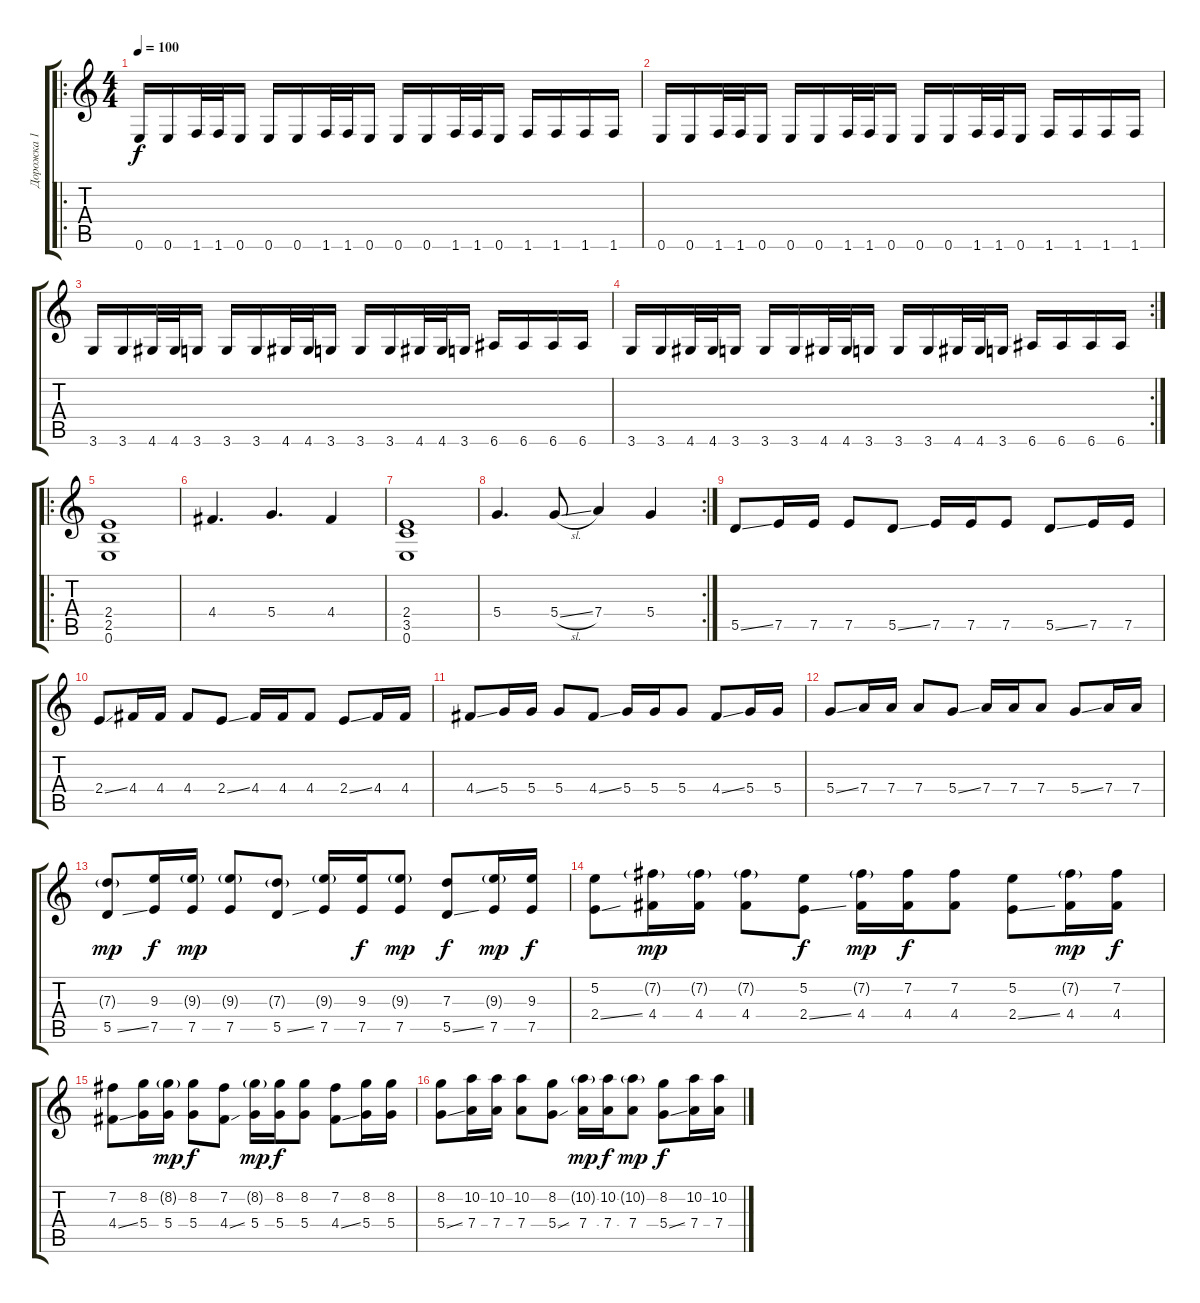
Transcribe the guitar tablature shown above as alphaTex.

\track ("Дорожка 1" "Дорожка 1") {instrument distortionguitar}
\staff {score tabs}
\tuning (E4 B3 G3 D3 A2 E2) {hide}
\ro
\ts (4 4)
\tempo 100
\clef g2
\ks c
0.6.16{dy f} 0.6.16 1.6.32 1.6.32 0.6.16 0.6.16 0.6.16 1.6.32 1.6.32 0.6.16 0.6.16 0.6.16 1.6.32 1.6.32 0.6.16 1.6.16 1.6.16 1.6.16 1.6.16 |
0.6.16 0.6.16 1.6.32 1.6.32 0.6.16 0.6.16 0.6.16 1.6.32 1.6.32 0.6.16 0.6.16 0.6.16 1.6.32 1.6.32 0.6.16 1.6.16 1.6.16 1.6.16 1.6.16 |
3.6.16 3.6.16 4.6.32 4.6.32 3.6.16 3.6.16 3.6.16 4.6.32 4.6.32 3.6.16 3.6.16 3.6.16 4.6.32 4.6.32 3.6.16 6.6.16 6.6.16 6.6.16 6.6.16 |
\rc 2
3.6.16 3.6.16 4.6.32 4.6.32 3.6.16 3.6.16 3.6.16 4.6.32 4.6.32 3.6.16 3.6.16 3.6.16 4.6.32 4.6.32 3.6.16 6.6.16 6.6.16 6.6.16 6.6.16 |
\ro
(2.4 2.5 0.6).1 |
4.4.4{d} 5.4.4{d} 4.4.4 |
(2.4 3.5 0.6).1 |
\rc 2
5.4.4{d} 5.4{sl}.8 7.4.4 5.4.4 |
5.5{ss}.8 7.5.16 7.5.16 7.5.8 5.5{ss}.8 7.5.16 7.5.16 7.5.8 5.5{ss}.8 7.5.16 7.5.16 |
2.4{ss}.8 4.4.16 4.4.16 4.4.8 2.4{ss}.8 4.4.16 4.4.16 4.4.8 2.4{ss}.8 4.4.16 4.4.16 |
4.4{ss}.8 5.4.16 5.4.16 5.4.8 4.4{ss}.8 5.4.16 5.4.16 5.4.8 4.4{ss}.8 5.4.16 5.4.16 |
5.4{ss}.8 7.4.16 7.4.16 7.4.8 5.4{ss}.8 7.4.16 7.4.16 7.4.8 5.4{ss}.8 7.4.16 7.4.16 |
(7.3{g} 5.5{ss}).8{dy mp} (9.3 7.5).16{dy f} (9.3{g} 7.5).16{dy mp} (9.3{g} 7.5).8 (7.3{g} 5.5{ss}).8 (9.3{g} 7.5).16 (9.3 7.5).16{dy f} (9.3{g} 7.5).8{dy mp} (7.3 5.5{ss}).8{dy f} (9.3{g} 7.5).16{dy mp} (9.3 7.5).16{dy f} |
(5.2 2.4{ss}).8 (7.2{g} 4.4).16{dy mp} (7.2{g} 4.4).16 (7.2{g} 4.4).8 (5.2 2.4{ss}).8{dy f} (7.2{g} 4.4).16{dy mp} (7.2 4.4).16{dy f} (7.2 4.4).8 (5.2 2.4{ss}).8 (7.2{g} 4.4).16{dy mp} (7.2 4.4).16{dy f} |
(7.2 4.4{ss}).8 (8.2 5.4).16 (8.2{g} 5.4).16{dy mp} (8.2 5.4).8{dy f} (7.2 4.4{ss}).8 (8.2{g} 5.4).16{dy mp} (8.2 5.4).16{dy f} (8.2 5.4).8 (7.2 4.4{ss}).8 (8.2 5.4).16 (8.2 5.4).16 |
(8.2 5.4{ss}).8 (10.2 7.4).16 (10.2 7.4).16 (10.2 7.4).8 (8.2 5.4{ss}).8 (10.2{g} 7.4).16{dy mp} (10.2 7.4).16{dy f} (10.2{g} 7.4).8{dy mp} (8.2 5.4{ss}).8{dy f} (10.2 7.4).16 (10.2 7.4).16
